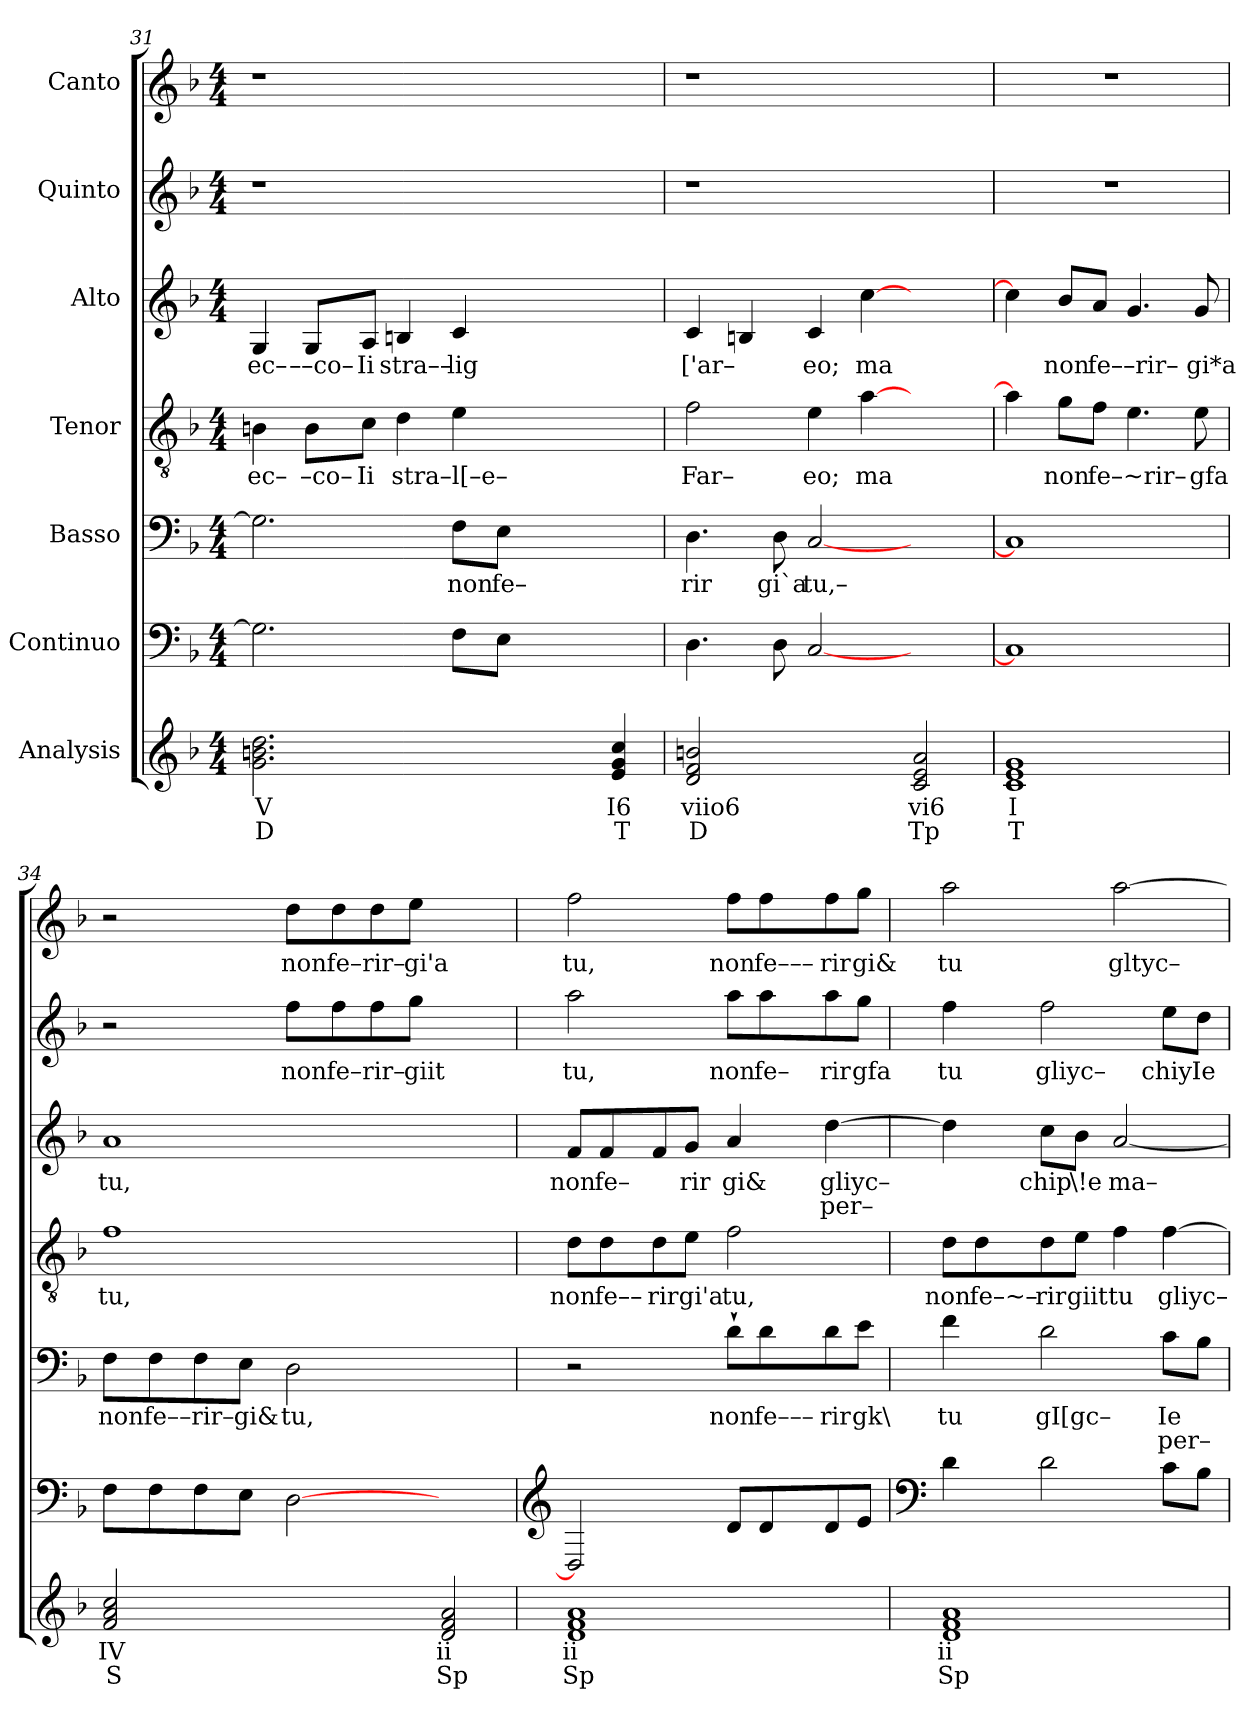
**kern	**text	**text	**kern	**kern	**text	**text	**kern	**text	**kern	**text	**text	**kern	**text	**kern	**text
*part7	*part7	*part7	*part6	*part5	*part5	*part5	*part4	*part4	*part3	*part3	*part3	*part2	*part2	*part1	*part1
*staff7	*staff7	*staff7	*staff6	*staff5	*staff5	*staff5	*staff4	*staff4	*staff3	*staff3	*staff3	*staff2	*staff2	*staff1	*staff1
*I"Analysis	*	*	*I"Continuo	*I"Basso	*	*	*I"Tenor	*	*I"Alto	*	*	*I"Quinto	*	*I"Canto	*
*	*	*	*clefF4	*clefF4	*	*	*clefGv2	*	*clefG2	*	*	*clefG2	*	*clefG2	*
*k[b-]	*	*	*k[b-]	*k[b-]	*	*	*k[b-]	*	*k[b-]	*	*	*k[b-]	*	*k[b-]	*
*	*	*	*d:	*d:	*	*	*d:	*	*d:	*	*	*d:	*	*d:	*
*M4/4	*	*	*M4/4	*M4/4	*	*	*M4/4	*	*M4/4	*	*	*M4/4	*	*M4/4	*
=31	=31	=31	=31	=31	=31	=31	=31	=31	=31	=31	=31	=31	=31	=31	=31
!	!	!	!	!	!	!	!	!LO:LY:b	!	!	!	!	!	!	!
!	!	!	!	!	!	!	!	!	!	!LO:LY:b	!	!	!	!	!
2.g 2.bn 2.dd	V	D	2.G\]	2.G\]	.	.	4Bn\	ec–	4G/	ec–	.	1r	.	1r	.
!	!	!	!	!	!	!	!	!LO:LY:b	!	!	!	!	!	!	!
!	!	!	!	!	!	!	!	!	!	!LO:LY:b	!	!	!	!	!
.	.	.	.	.	.	.	8B\L	–co–	8G/L	––co–	.	.	.	.	.
!	!	!	!	!	!	!	!	!LO:LY:b	!	!	!	!	!	!	!
!	!	!	!	!	!	!	!	!	!	!LO:LY:b	!	!	!	!	!
.	.	.	.	.	.	.	8c\J	Ii	8A/J	Ii	.	.	.	.	.
!	!	!	!	!	!	!	!	!LO:LY:b	!	!	!	!	!	!	!
!	!	!	!	!	!	!	!	!	!	!LO:LY:b	!	!	!	!	!
.	.	.	.	.	.	.	4d\	stra–l[–e–	4Bn/	stra––	.	.	.	.	.
!	!	!	!	!	!LO:LY:b	!	!	!	!	!	!	!	!	!	!
!	!	!	!	!	!	!	!	!	!	!LO:LY:b	!	!	!	!	!
2.ryy	.	.	8F\L	8F\L	non	.	4e\	.	4c/	lig	.	.	.	.	.
!	!	!	!	!	!LO:LY:b	!	!	!	!	!	!	!	!	!	!
.	.	.	8E\J	8E\J	fe–	.	.	.	.	.	.	.	.	.	.
.	.	.	2.ryy	2.ryy	.	.	2.ryy	.	2.ryy	.	.	2.ryy	.	2.ryy	.
4e 4g 4cc	I6	T	.	.	.	.	.	.	.	.	.	.	.	.	.
=32	=32	=32	=32	=32	=32	=32	=32	=32	=32	=32	=32	=32	=32	=32	=32
!	!	!	!	!	!LO:LY:b	!	!	!	!	!	!	!	!	!	!
!	!	!	!	!	!	!	!	!LO:LY:b	!	!	!	!	!	!	!
!	!	!	!	!	!	!	!	!	!	!LO:LY:b	!	!	!	!	!
2d 2f 2bn	viio6	D	4.D\	4.D\	rir	.	2f\	Far–	4c/	['ar–	.	1r	.	1r	.
.	.	.	.	.	.	.	.	.	4Bn/	.	.	.	.	.	.
!	!	!	!	!	!LO:LY:b	!	!	!	!	!	!	!	!	!	!
.	.	.	8D\	8D\	gi`a	.	.	.	.	.	.	.	.	.	.
!	!	!	!	!	!LO:LY:b	!	!	!	!	!	!	!	!	!	!
!	!	!	!	!	!	!	!	!LO:LY:b	!	!	!	!	!	!	!
!	!	!	!	!	!	!	!	!	!	!LO:LY:b	!	!	!	!	!
2ryy	.	.	[2C/	[2C/	tu,–	.	4e\	eo;	4c/	eo;	.	.	.	.	.
!	!	!	!	!	!	!	!	!LO:LY:b	!	!	!	!	!	!	!
!	!	!	!	!	!	!	!	!	!	!LO:LY:b	!	!	!	!	!
.	.	.	.	.	.	.	[4a\	ma	[4cc\	ma	.	.	.	.	.
2c 2e 2a	vi6	Tp	2ryy	2ryy	.	.	2ryy	.	2ryy	.	.	2ryy	.	2ryy	.
=33	=33	=33	=33	=33	=33	=33	=33	=33	=33	=33	=33	=33	=33	=33	=33
1c 1e 1g	I	T	1C]	1C]	.	.	4a\]	.	4cc\]	.	.	1r	.	1r	.
!	!	!	!	!	!	!	!	!LO:LY:b	!	!	!	!	!	!	!
!	!	!	!	!	!	!	!	!	!	!LO:LY:b	!	!	!	!	!
.	.	.	.	.	.	.	8g\L	non	8b-/L	non	.	.	.	.	.
!	!	!	!	!	!	!	!	!LO:LY:b	!	!	!	!	!	!	!
!	!	!	!	!	!	!	!	!	!	!LO:LY:b	!	!	!	!	!
.	.	.	.	.	.	.	8f\J	fe–~rir–	8a/J	fe––rir–	.	.	.	.	.
.	.	.	.	.	.	.	4.e\	.	4.g/	.	.	.	.	.	.
!	!	!	!	!	!	!	!	!LO:LY:b	!	!	!	!	!	!	!
!	!	!	!	!	!	!	!	!	!	!LO:LY:b	!	!	!	!	!
.	.	.	.	.	.	.	8e\	gfa	8g/	gi*a	.	.	.	.	.
=34	=34	=34	=34	=34	=34	=34	=34	=34	=34	=34	=34	=34	=34	=34	=34
!	!	!	!	!	!LO:LY:b	!	!	!	!	!	!	!	!	!	!
!	!	!	!	!	!	!	!	!LO:LY:b	!	!	!	!	!	!	!
!	!	!	!	!	!	!	!	!	!	!LO:LY:b	!	!	!	!	!
2f 2a 2cc	IV	S	8F\L	8F\L	non	.	1f	tu,	1a	tu,	.	2r	.	2r	.
!	!	!	!	!	!LO:LY:b	!	!	!	!	!	!	!	!	!	!
.	.	.	8F\	8F\	fe––rir–	.	.	.	.	.	.	.	.	.	.
.	.	.	8F\	8F\	.	.	.	.	.	.	.	.	.	.	.
!	!	!	!	!	!LO:LY:b	!	!	!	!	!	!	!	!	!	!
.	.	.	8E\J	8E\J	gi&	.	.	.	.	.	.	.	.	.	.
!	!	!	!	!	!LO:LY:b	!	!	!	!	!	!	!	!	!	!
!	!	!	!	!	!	!	!	!	!	!	!	!	!LO:LY:b	!	!
!	!	!	!	!	!	!	!	!	!	!	!	!	!	!	!LO:LY:b
2ryy	.	.	[2D\	2D\	tu,	.	.	.	.	.	.	8ff\L	non	8dd\L	non
!	!	!	!	!	!	!	!	!	!	!	!	!	!LO:LY:b	!	!
!	!	!	!	!	!	!	!	!	!	!	!	!	!	!	!LO:LY:b
.	.	.	.	.	.	.	.	.	.	.	.	8ff\	fe–rir–	8dd\	fe–rir–
.	.	.	.	.	.	.	.	.	.	.	.	8ff\	.	8dd\	.
!	!	!	!	!	!	!	!	!	!	!	!	!	!LO:LY:b	!	!
!	!	!	!	!	!	!	!	!	!	!	!	!	!	!	!LO:LY:b
.	.	.	.	.	.	.	.	.	.	.	.	8gg\J	giit	8ee\J	gi'a
2d 2f 2a	ii	Sp	2ryy	2ryy	.	.	2ryy	.	2ryy	.	.	2ryy	.	2ryy	.
=35	=35	=35	=35	=35	=35	=35	=35	=35	=35	=35	=35	=35	=35	=35	=35
*	*	*	*clefG2	*	*	*	*	*	*	*	*	*	*	*	*
!	!	!	!	!	!	!	!	!LO:LY:b	!	!	!	!	!	!	!
!	!	!	!	!	!	!	!	!	!	!LO:LY:b	!	!	!	!	!
!	!	!	!	!	!	!	!	!	!	!	!	!	!LO:LY:b	!	!
!	!	!	!	!	!	!	!	!	!	!	!	!	!	!	!LO:LY:b
1d 1f 1a	ii	Sp	2D/]	2r	.	.	8d\L	non	8f/L	non	.	2aa\	tu,	2ff\	tu,
!	!	!	!	!	!	!	!	!LO:LY:b	!	!	!	!	!	!	!
!	!	!	!	!	!	!	!	!	!	!LO:LY:b	!	!	!	!	!
.	.	.	.	.	.	.	8d\	fe––	8f/	fe–	.	.	.	.	.
!	!	!	!	!	!	!	!	!LO:LY:b	!	!	!	!	!	!	!
.	.	.	.	.	.	.	8d\	rir	8f/	.	.	.	.	.	.
!	!	!	!	!	!	!	!	!LO:LY:b	!	!	!	!	!	!	!
!	!	!	!	!	!	!	!	!	!	!LO:LY:b	!	!	!	!	!
.	.	.	.	.	.	.	8e\J	gi'a	8g/J	rir	.	.	.	.	.
!	!	!	!	!	!LO:LY:b	!	!	!	!	!	!	!	!	!	!
!	!	!	!	!	!	!	!	!LO:LY:b	!	!	!	!	!	!	!
!	!	!	!	!	!	!	!	!	!	!LO:LY:b	!	!	!	!	!
!	!	!	!	!	!	!	!	!	!	!	!	!	!LO:LY:b	!	!
!	!	!	!	!	!	!	!	!	!	!	!	!	!	!	!LO:LY:b
.	.	.	8d/L	8d`\L	non	.	2f\	tu,	4a/	gi&	.	8aa\L	non	8ff\L	non
!	!	!	!	!	!LO:LY:b	!	!	!	!	!	!	!	!	!	!
!	!	!	!	!	!	!	!	!	!	!	!	!	!LO:LY:b	!	!
!	!	!	!	!	!	!	!	!	!	!	!	!	!	!	!LO:LY:b
.	.	.	8d/	8d\	fe–––	.	.	.	.	.	.	8aa\	fe–	8ff\	fe–––
!	!	!	!	!	!LO:LY:b	!	!	!	!	!	!	!	!	!	!
!	!	!	!	!	!	!	!	!	!	!LO:LY:b	!LO:LY:b	!	!	!	!
!	!	!	!	!	!	!	!	!	!	!	!	!	!LO:LY:b	!	!
!	!	!	!	!	!	!	!	!	!	!	!	!	!	!	!LO:LY:b
.	.	.	8d/	8d\	rir	.	.	.	[4dd\	gliyc–	per–	8aa\	rir	8ff\	rir
!	!	!	!	!	!LO:LY:b	!	!	!	!	!	!	!	!	!	!
!	!	!	!	!	!	!	!	!	!	!	!	!	!LO:LY:b	!	!
!	!	!	!	!	!	!	!	!	!	!	!	!	!	!	!LO:LY:b
.	.	.	8e/J	8e\J	gk\	.	.	.	.	.	.	8gg\J	gfa	8gg\J	gi&
=36	=36	=36	=36	=36	=36	=36	=36	=36	=36	=36	=36	=36	=36	=36	=36
*	*	*	*clefF4	*	*	*	*	*	*	*	*	*	*	*	*
!	!	!	!	!	!LO:LY:b	!	!	!	!	!	!	!	!	!	!
!	!	!	!	!	!	!	!	!LO:LY:b	!	!	!	!	!	!	!
!	!	!	!	!	!	!	!	!	!	!	!	!	!LO:LY:b	!	!
!	!	!	!	!	!	!	!	!	!	!	!	!	!	!	!LO:LY:b
1d 1f 1a	ii	Sp	4d\	4f\	tu	.	8d\L	non	4dd\]	.	.	4ff\	tu	2aa\	tu
!	!	!	!	!	!	!	!	!LO:LY:b	!	!	!	!	!	!	!
.	.	.	.	.	.	.	8d\	fe–~–	.	.	.	.	.	.	.
!	!	!	!	!	!LO:LY:b	!	!	!	!	!	!	!	!	!	!
!	!	!	!	!	!	!	!	!LO:LY:b	!	!	!	!	!	!	!
!	!	!	!	!	!	!	!	!	!	!LO:LY:b	!	!	!	!	!
!	!	!	!	!	!	!	!	!	!	!	!	!	!LO:LY:b	!	!
.	.	.	2d\	2d\	gI[gc–	.	8d\	rir	8cc\L	chip	.	2ff\	gliyc–	.	.
!	!	!	!	!	!	!	!	!LO:LY:b	!	!	!	!	!	!	!
!	!	!	!	!	!	!	!	!	!	!LO:LY:b	!	!	!	!	!
.	.	.	.	.	.	.	8e\J	giit	8b-\J	\!e	.	.	.	.	.
!	!	!	!	!	!	!	!	!LO:LY:b	!	!	!	!	!	!	!
!	!	!	!	!	!	!	!	!	!	!LO:LY:b	!	!	!	!	!
!	!	!	!	!	!	!	!	!	!	!	!	!	!	!	!LO:LY:b
.	.	.	.	.	.	.	4f\	tu	[2a/	ma–	.	.	.	[2aa\	gltyc–
!	!	!	!	!	!LO:LY:b	!LO:LY:b	!	!	!	!	!	!	!	!	!
!	!	!	!	!	!	!	!	!LO:LY:b	!	!	!	!	!	!	!
!	!	!	!	!	!	!	!	!	!	!	!	!	!LO:LY:b	!	!
.	.	.	8c\L	8c\L	Ie	per–	[4f\	gliyc–	.	.	.	8ee\L	chiy	.	.
!	!	!	!	!	!	!	!	!	!	!	!	!	!LO:LY:b	!	!
.	.	.	8B-\J	8B-\J	.	.	.	.	.	.	.	8dd\J	Ie	.	.
=	=	=	=	=	=	=	=	=	=	=	=	=	=	=	=
*-	*-	*-	*-	*-	*-	*-	*-	*-	*-	*-	*-	*-	*-	*-	*-
